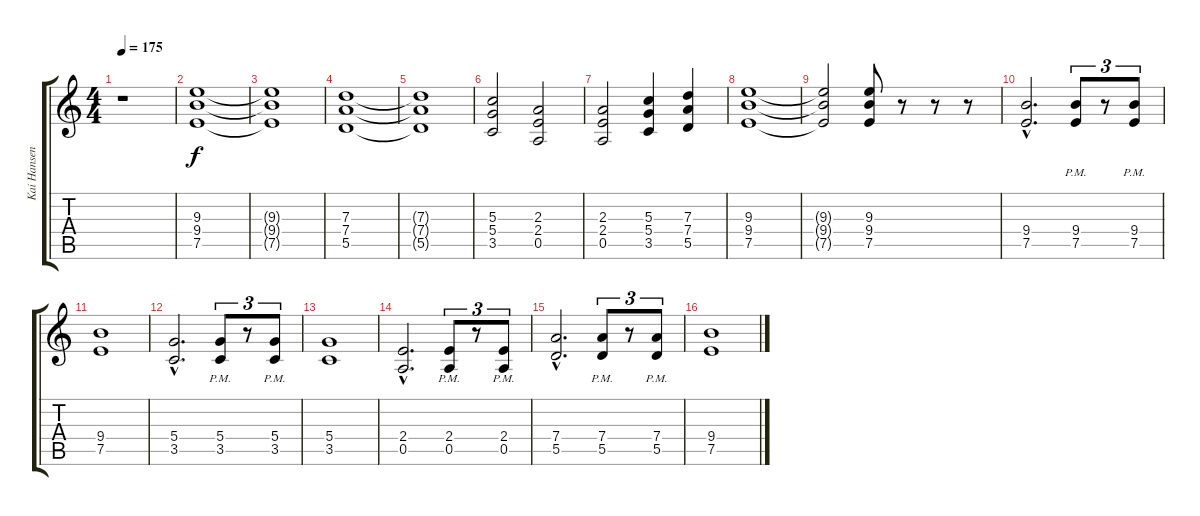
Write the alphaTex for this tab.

\track ("Kai Hansen" "Kai Hansen") {instrument distortionguitar}
\staff {score tabs}
\tuning (E4 B3 G3 D3 A2 E2) {hide}
\ts (4 4)
\tempo 175
\clef g2
\ks c
r.1{dy f instrument distortionguitar} |
(9.3 9.4 7.5).1 |
(9.3{t} 9.4{t} 7.5{t}).1 |
(7.3 7.4 5.5).1 |
(7.3{t} 7.4{t} 5.5{t}).1 |
(5.3 5.4 3.5).2 (2.3 2.4 0.5).2 |
(2.3 2.4 0.5).2 (5.3 5.4 3.5).4 (7.3 7.4 5.5).4 |
(9.3 9.4 7.5).1 |
(9.3{t} 9.4{t} 7.5{t}).2 (9.3 9.4 7.5).8 r.8 r.8 r.8 |
(9.4{hac} 7.5{hac}).2{d} (9.4 7.5{pm}).8{tu (3 2)} r.8{tu (3 2)} (9.4 7.5{pm}).8{tu (3 2)} |
(9.4 7.5).1 |
(5.4{hac} 3.5{hac}).2{d} (5.4 3.5{pm}).8{tu (3 2)} r.8{tu (3 2)} (5.4 3.5{pm}).8{tu (3 2)} |
(5.4 3.5).1 |
(2.4{hac} 0.5{hac}).2{d} (2.4 0.5{pm}).8{tu (3 2)} r.8{tu (3 2)} (2.4 0.5{pm}).8{tu (3 2)} |
(7.4{hac} 5.5{hac}).2{d} (7.4 5.5{pm}).8{tu (3 2)} r.8{tu (3 2)} (7.4 5.5{pm}).8{tu (3 2)} |
(9.4 7.5).1
